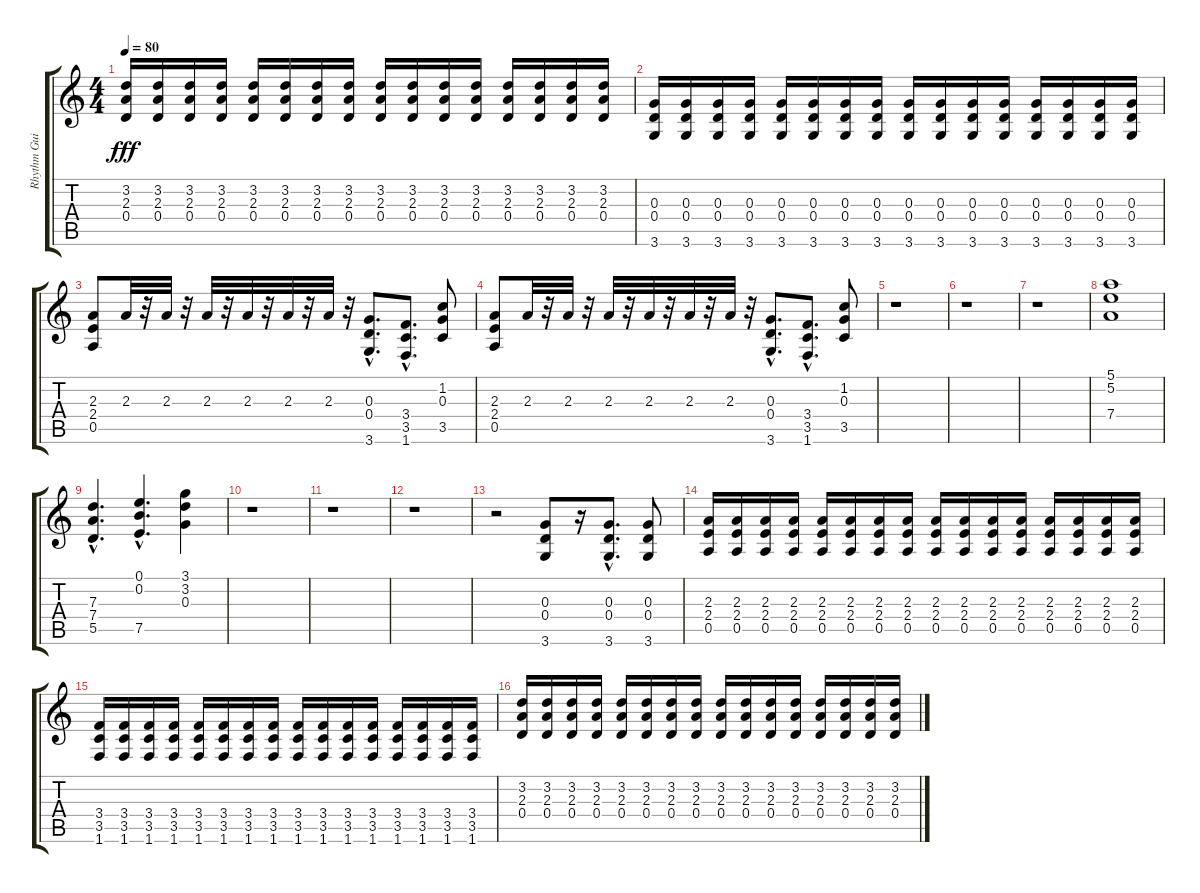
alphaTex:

\track ("Rhythm Guitar" "Rhythm Gui") {instrument overdrivenguitar}
\staff {score tabs}
\tuning (E4 B3 G3 D3 A2 E2) {hide}
\ts (4 4)
\tempo 80
\clef g2
\ks c
(3.2 2.3 0.4).16{dy fff} (3.2 2.3 0.4).16 (3.2 2.3 0.4).16 (3.2 2.3 0.4).16 (3.2 2.3 0.4).16 (3.2 2.3 0.4).16 (3.2 2.3 0.4).16 (3.2 2.3 0.4).16 (3.2 2.3 0.4).16 (3.2 2.3 0.4).16 (3.2 2.3 0.4).16 (3.2 2.3 0.4).16 (3.2 2.3 0.4).16 (3.2 2.3 0.4).16 (3.2 2.3 0.4).16 (3.2 2.3 0.4).16 |
(0.3 0.4 3.6).16 (0.3 0.4 3.6).16 (0.3 0.4 3.6).16 (0.3 0.4 3.6).16 (0.3 0.4 3.6).16 (0.3 0.4 3.6).16 (0.3 0.4 3.6).16 (0.3 0.4 3.6).16 (0.3 0.4 3.6).16 (0.3 0.4 3.6).16 (0.3 0.4 3.6).16 (0.3 0.4 3.6).16 (0.3 0.4 3.6).16 (0.3 0.4 3.6).16 (0.3 0.4 3.6).16 (0.3 0.4 3.6).16 |
(2.3 2.4 0.5).8 2.3.32 r.32 2.3.32 r.32 2.3.32 r.32 2.3.32 r.32 2.3.32 r.32 2.3.32 r.32 (0.3{hac} 0.4{hac} 3.6{hac}).8{d} (3.4{hac} 3.5{hac} 1.6{hac}).8{d} (1.2 0.3 3.5).8 |
(2.3 2.4 0.5).8 2.3.32 r.32 2.3.32 r.32 2.3.32 r.32 2.3.32 r.32 2.3.32 r.32 2.3.32 r.32 (0.3{hac} 0.4{hac} 3.6{hac}).8{d} (3.4{hac} 3.5{hac} 1.6{hac}).8{d} (1.2 0.3 3.5).8 |
r.1 |
r.1 |
r.1 |
(5.1 5.2 7.4).1 |
(7.3{hac} 7.4{hac} 5.5{hac}).4{d} (0.1{hac} 0.2{hac} 7.5{hac}).4{d} (3.1 3.2 0.3).4 |
r.1 |
r.1 |
r.1 |
r.2 (0.3 0.4 3.6).8 r.16 (0.3{hac} 0.4{hac} 3.6{hac}).8{d} (0.3 0.4 3.6).8 |
(2.3 2.4 0.5).16 (2.3 2.4 0.5).16 (2.3 2.4 0.5).16 (2.3 2.4 0.5).16 (2.3 2.4 0.5).16 (2.3 2.4 0.5).16 (2.3 2.4 0.5).16 (2.3 2.4 0.5).16 (2.3 2.4 0.5).16 (2.3 2.4 0.5).16 (2.3 2.4 0.5).16 (2.3 2.4 0.5).16 (2.3 2.4 0.5).16 (2.3 2.4 0.5).16 (2.3 2.4 0.5).16 (2.3 2.4 0.5).16 |
(3.4 3.5 1.6).16 (3.4 3.5 1.6).16 (3.4 3.5 1.6).16 (3.4 3.5 1.6).16 (3.4 3.5 1.6).16 (3.4 3.5 1.6).16 (3.4 3.5 1.6).16 (3.4 3.5 1.6).16 (3.4 3.5 1.6).16 (3.4 3.5 1.6).16 (3.4 3.5 1.6).16 (3.4 3.5 1.6).16 (3.4 3.5 1.6).16 (3.4 3.5 1.6).16 (3.4 3.5 1.6).16 (3.4 3.5 1.6).16 |
(3.2 2.3 0.4).16 (3.2 2.3 0.4).16 (3.2 2.3 0.4).16 (3.2 2.3 0.4).16 (3.2 2.3 0.4).16 (3.2 2.3 0.4).16 (3.2 2.3 0.4).16 (3.2 2.3 0.4).16 (3.2 2.3 0.4).16 (3.2 2.3 0.4).16 (3.2 2.3 0.4).16 (3.2 2.3 0.4).16 (3.2 2.3 0.4).16 (3.2 2.3 0.4).16 (3.2 2.3 0.4).16 (3.2 2.3 0.4).16
